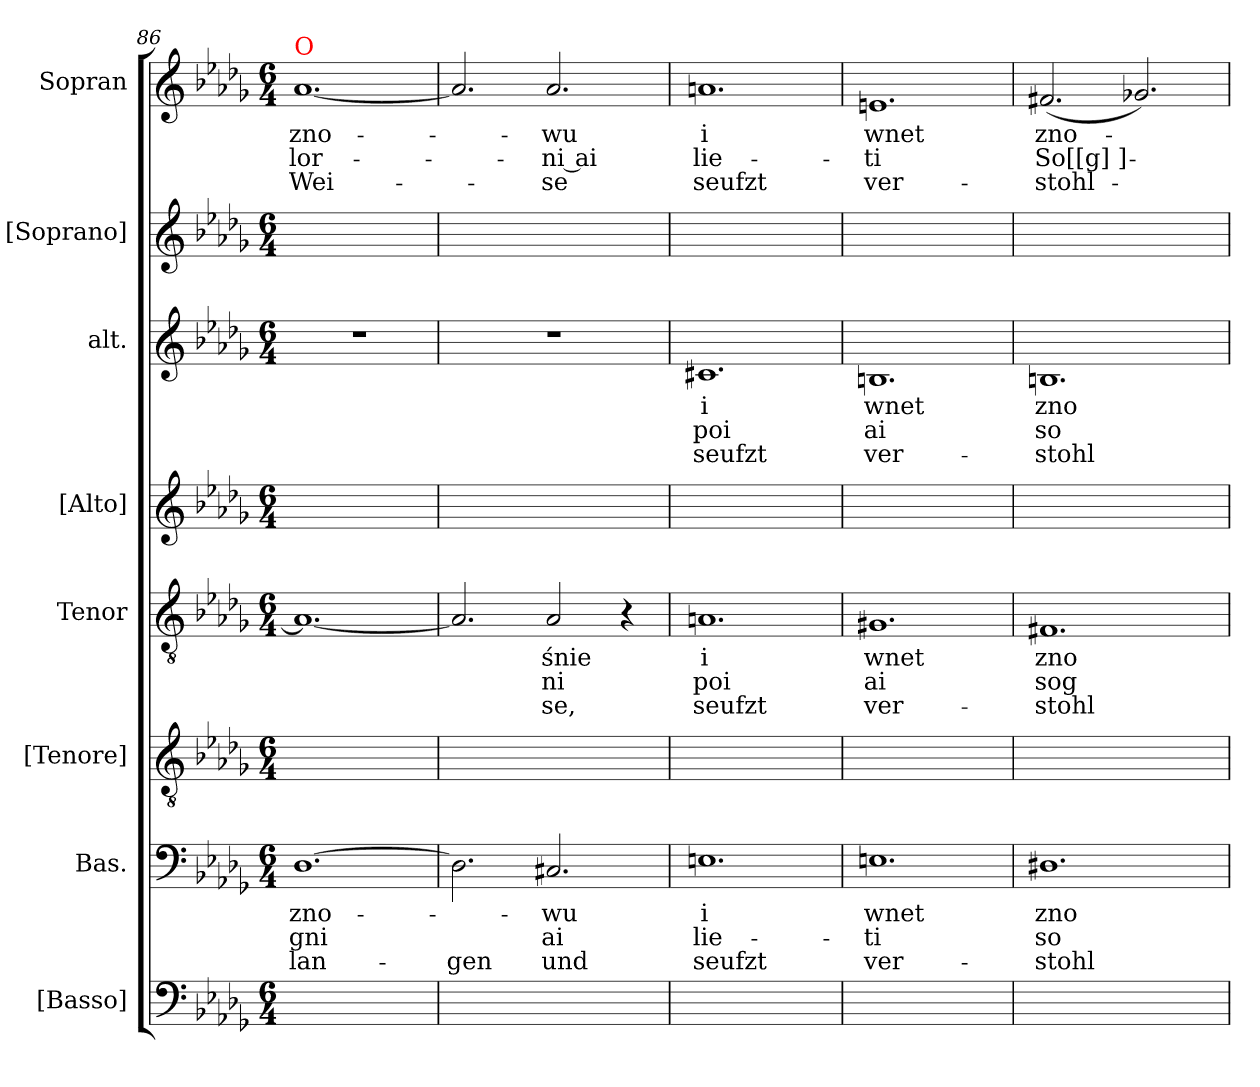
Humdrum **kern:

**kern	**kern	**text	**text	**text	**kern	**kern	**text	**text	**text	**kern	**kern	**text	**text	**text	**kern	**kern	**text	**text	**text
*part8	*part7	*part7	*part7	*part7	*part6	*part5	*part5	*part5	*part5	*part4	*part3	*part3	*part3	*part3	*part2	*part1	*part1	*part1	*part1
*staff8	*staff7	*staff7	*staff7	*staff7	*staff6	*staff5	*staff5	*staff5	*staff5	*staff4	*staff3	*staff3	*staff3	*staff3	*staff2	*staff1	*staff1	*staff1	*staff1
*I"[Basso]	*I"Bas.	*	*	*	*I"[Tenore]	*I"Tenor	*	*	*	*I"[Alto]	*I"alt.	*	*	*	*I"[Soprano]	*I"Sopran	*	*	*
*I'B	*I'B	*	*	*	*I'T	*I'T	*	*	*	*I'A	*I'A	*	*	*	*I'S	*I'S	*	*	*
*clefF4	*clefF4	*	*	*	*clefGv2	*clefGv2	*	*	*	*clefG2	*clefG2	*	*	*	*clefG2	*clefG2	*	*	*
*k[b-e-a-d-g-]	*k[b-e-a-d-g-]	*	*	*	*k[b-e-a-d-g-]	*k[b-e-a-d-g-]	*	*	*	*k[b-e-a-d-g-]	*k[b-e-a-d-g-]	*	*	*	*k[b-e-a-d-g-]	*k[b-e-a-d-g-]	*	*	*
*M6/4	*M6/4	*	*	*	*M6/4	*M6/4	*	*	*	*M6/4	*M6/4	*	*	*	*M6/4	*M6/4	*	*	*
=86	=86	=86	=86	=86	=86	=86	=86	=86	=86	=86	=86	=86	=86	=86	=86	=86	=86	=86	=86
!	!	!	!	!	!	!	!	!	!	!	!	!	!	!	!	!LO:TX:a:color=red:t=O	!	!	!
!	!	!	!LO:LY:color=blue	!	!	!	!	!	!	!	!	!	!	!	!	!	!	!	!
1.ryy	[1.D-	zno-	-gni	-lan-	1.ryy	1.A-_	.	.	.	1.ryy	1.r	.	.	.	1.ryy	[1.a-	zno-	lor-	Wei-
=87	=87	=87	=87	=87	=87	=87	=87	=87	=87	=87	=87	=87	=87	=87	=87	=87	=87	=87	=87
1.ryy	2.D-\]	.	.	-gen	1.ryy	2.A-/]	.	.	.	1.ryy	1.r	.	.	.	1.ryy	2.a-/]	.	.	.
!	!	!	!LO:LY:color=blue	!	!	!	!	!LO:LY:color=blue	!	!	!	!	!	!	!	!	!	!	!
.	2.C#X/	-wu	ai	und	.	2A-/	-śnie	-ni	-se,	.	.	.	.	.	.	2.a-/	-wu	-ni ai	-se
.	.	.	.	.	.	4r	.	.	.	.	.	.	.	.	.	.	.	.	.
=88	=88	=88	=88	=88	=88	=88	=88	=88	=88	=88	=88	=88	=88	=88	=88	=88	=88	=88	=88
!	!	!	!LO:LY:color=blue	!	!	!	!	!LO:LY:color=blue	!	!	!	!	!	!	!	!	!	!	!
1.ryy	1.En	i	lie-	seufzt	1.ryy	1.An	i	poi	seufzt	1.ryy	1.c#X	i	poi	seufzt	1.ryy	1.an	i	lie-	seufzt
=89	=89	=89	=89	=89	=89	=89	=89	=89	=89	=89	=89	=89	=89	=89	=89	=89	=89	=89	=89
!	!	!	!LO:LY:color=blue	!	!	!	!	!LO:LY:color=blue	!	!	!	!	!	!	!	!	!	!	!
1.ryy	1.En	wnet	-ti	ver-	1.ryy	1.G#X	wnet	ai	ver-	1.ryy	1.Bn	wnet	ai	ver-	1.ryy	1.en	wnet	-ti	ver-
=90	=90	=90	=90	=90	=90	=90	=90	=90	=90	=90	=90	=90	=90	=90	=90	=90	=90	=90	=90
!	!	!	!LO:LY:color=blue	!	!	!	!	!LO:LY:color=blue	!	!	!	!	!	!	!	!	!	!	!
1.ryy	1.D#X	zno-	so-	-stohl-	1.ryy	1.F#X	zno-	sog-	-stohl-	1.ryy	1.Bn	zno-	so-	-stohl-	1.ryy	(<2.f#X/	zno-	So[[g]]-	-stohl-
.	.	.	.	.	.	.	.	.	.	.	.	.	.	.	.	2.g-X/)	.	.	.
=	=	=	=	=	=	=	=	=	=	=	=	=	=	=	=	=	=	=	=
*-	*-	*-	*-	*-	*-	*-	*-	*-	*-	*-	*-	*-	*-	*-	*-	*-	*-	*-	*-
